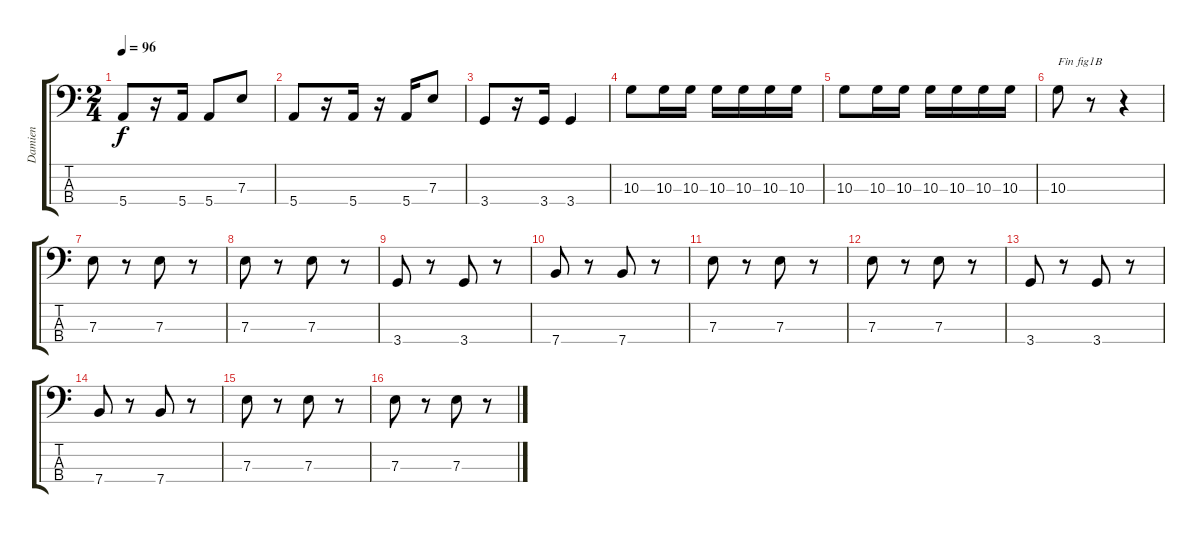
\track ("Damien" "Damien") {instrument electricbasspick}
\staff {score tabs}
\tuning (G2 D2 A1 E1) {hide}
\ts (2 4)
\tempo 96
\clef f4
\ks c
5.4.8{dy f} r.16 5.4.16 5.4.8 7.3.8 |
5.4.8 r.16 5.4.16 r.16 5.4.16 7.3.8 |
3.4.8 r.16 3.4.16 3.4.4 |
10.3.8 10.3.16 10.3.16 10.3.16 10.3.16 10.3.16 10.3.16 |
10.3.8 10.3.16 10.3.16 10.3.16 10.3.16 10.3.16 10.3.16 |
10.3.8{txt "Fin fig1B"} r.8 r.4 |
7.3.8 r.8 7.3.8 r.8 |
7.3.8 r.8 7.3.8 r.8 |
3.4.8 r.8 3.4.8 r.8 |
7.4.8 r.8 7.4.8 r.8 |
7.3.8 r.8 7.3.8 r.8 |
7.3.8 r.8 7.3.8 r.8 |
3.4.8 r.8 3.4.8 r.8 |
7.4.8 r.8 7.4.8 r.8 |
7.3.8 r.8 7.3.8 r.8 |
7.3.8 r.8 7.3.8 r.8
